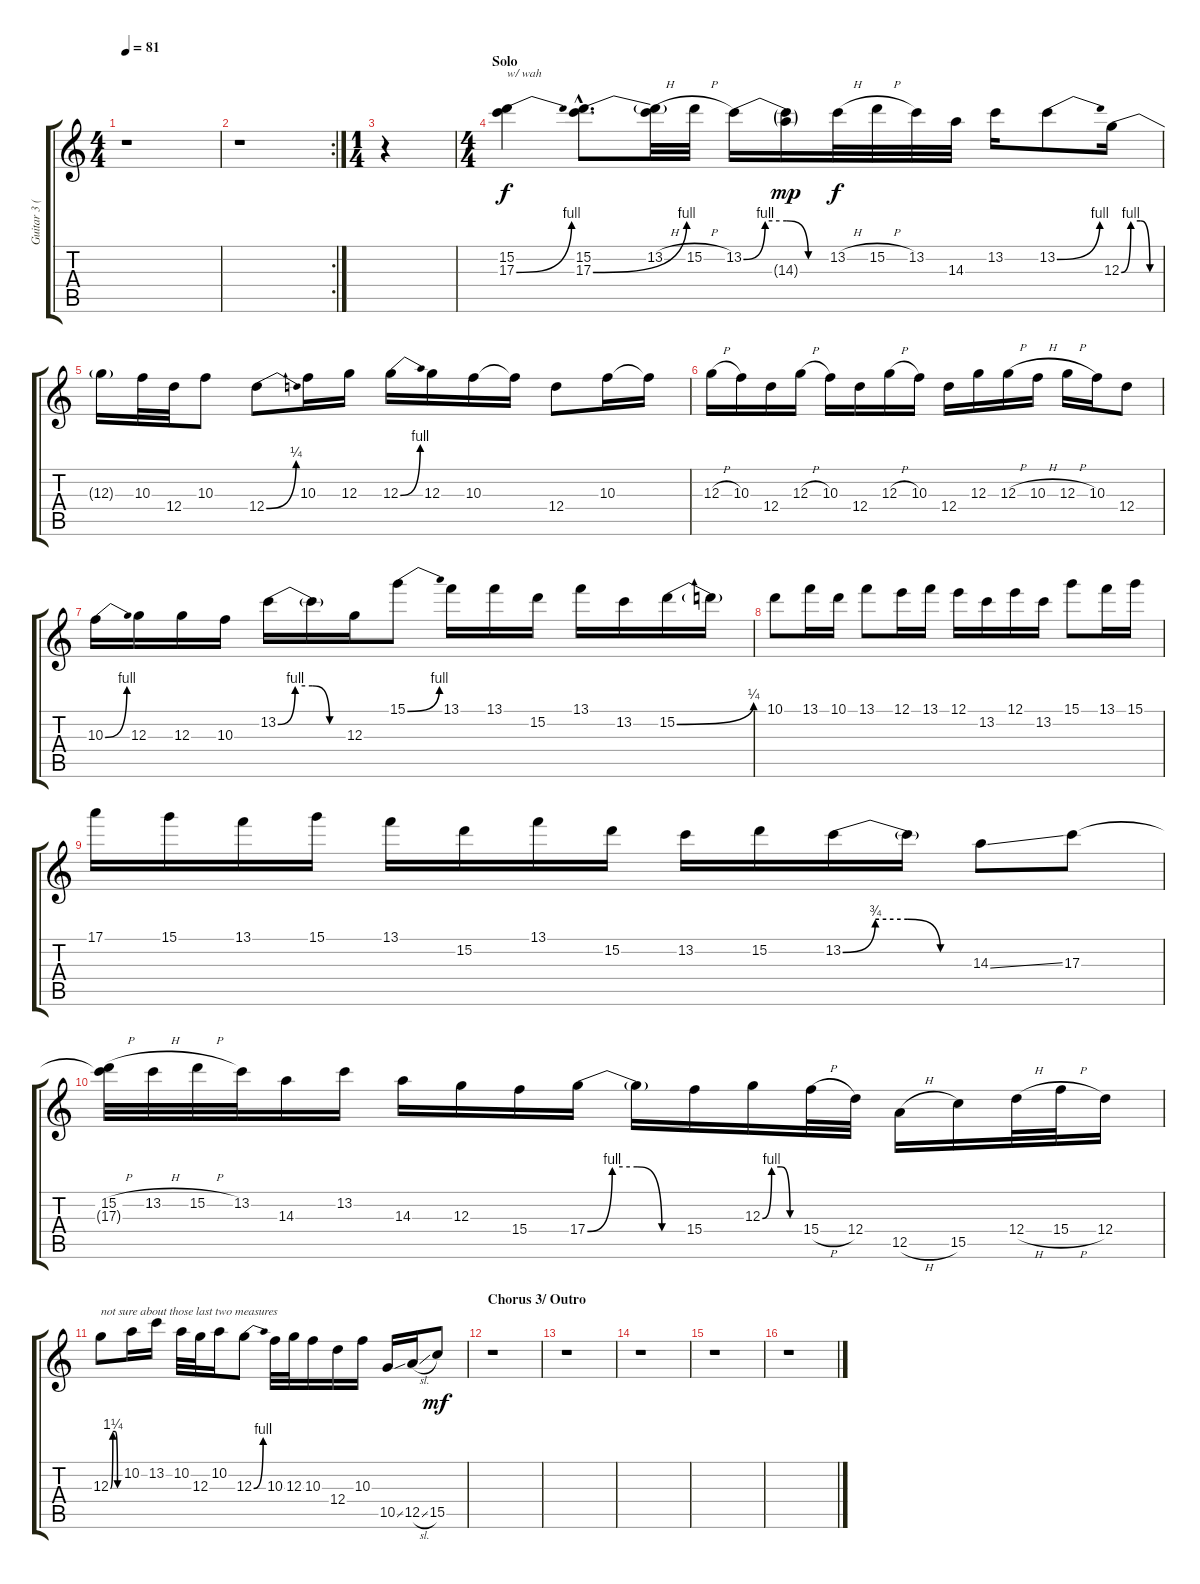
\track ("Guitar 3 (Solo)" "Guitar 3 (") {instrument overdrivenguitar}
\staff {score tabs}
\tuning (E4 B3 G3 D3 A2 D2) {hide}
\ts (4 4)
\tempo 81
\clef g2
\ks c
r.1{dy f} |
\rc 2
r.1 |
\ts (1 4)
r.4 |
\ts (4 4)
\section ("" "Solo")
(15.2 17.3{be (bend 0 0 60 4)}).4{txt "w/ wah"} (15.2{hac} 17.3{be (bend 0 0 60 4) hac}).8{d} (13.2{h} 17.3{t}).32 15.2{h}.32 13.2{be (custom 0 0 15 4 30 4 45 0 60 0)}.16 (13.2{t} 14.3{g}).16{dy mp} 13.2{h}.32{dy f} 15.2{h}.32 13.2.32 14.3.32 13.2.16 13.2{be (bend 0 0 60 4)}.8 12.3{be (custom 0 0 15 4 30 4 45 0 60 0)}.16 |
12.3{t}.16 10.3.32 12.4.32 10.3.8 12.4{be (bend 0 0 60 1)}.8 10.3.16 12.3.16 12.3{be (bend 0 0 60 4)}.16 12.3.16 10.3.16 10.3{t}.16 12.4.8 10.3.16 10.3{t}.16 |
12.3{h}.16 10.3.16 12.4.16 12.3{h}.16 10.3.16 12.4.16 12.3{h}.16 10.3.16 12.4.16 12.3.16 12.3{h}.16 10.3{h}.16 12.3{h}.16 10.3.16 12.4.8 |
10.3{be (bend 0 0 60 4)}.16 12.3.16 12.3.16 10.3.16 13.2{be (custom 0 0 15 4 30 4 45 0 60 0)}.16 13.2{t}.16 12.3.16 15.1{be (bend 0 0 60 4)}.8 13.1.16 13.1.16 15.2.16 13.1.16 13.2.16 15.2{be (bend 0 0 60 1)}.16 15.2{t}.16 |
10.1.8 13.1.16 10.1.16 13.1.8 12.1.16 13.1.16 12.1.16 13.2.16 12.1.16 13.2.16 15.1.8 13.1.16 15.1.16 |
17.1.16 15.1.16 13.1.16 15.1.16 13.1.16 15.2.16 13.1.16 15.2.16 13.2.16 15.2.16 13.2{be (custom 0 0 15 3 30 3 45 0 60 0)}.16 13.2{t}.16 14.3{ss}.8 17.3.8 |
(15.2{h} 17.3{t}).32 13.2{h}.32 15.2{h}.32 13.2.32 14.3.16 13.2.16 14.3.16 12.3.16 15.4.16 17.4{be (custom 0 0 15 4 30 4 45 0 60 0)}.16 17.4{t}.16 15.4.16 12.3{be (custom 0 0 15 4 30 4 45 0 60 0)}.16 15.4{h}.32 12.4.32 12.5{h}.16 15.5.16 12.4{h}.32 15.4{h}.32 12.4.16 |
12.3{be (custom 0 0 15 5 30 5 45 0 60 0)}.8{txt "not sure about those last two measures"} 10.2.16 13.2.16 10.2.32 12.3.32 10.2.16 12.3{be (bend 0 0 60 4)}.8 10.3.32 12.3.32 10.3.16 12.4.16 10.3.16 10.5{ss}.16 12.5{sl}.16 15.5.8{dy mf} |
\section ("" "Chorus 3/ Outro")
r.1 |
r.1 |
r.1 |
r.1 |
r.1
